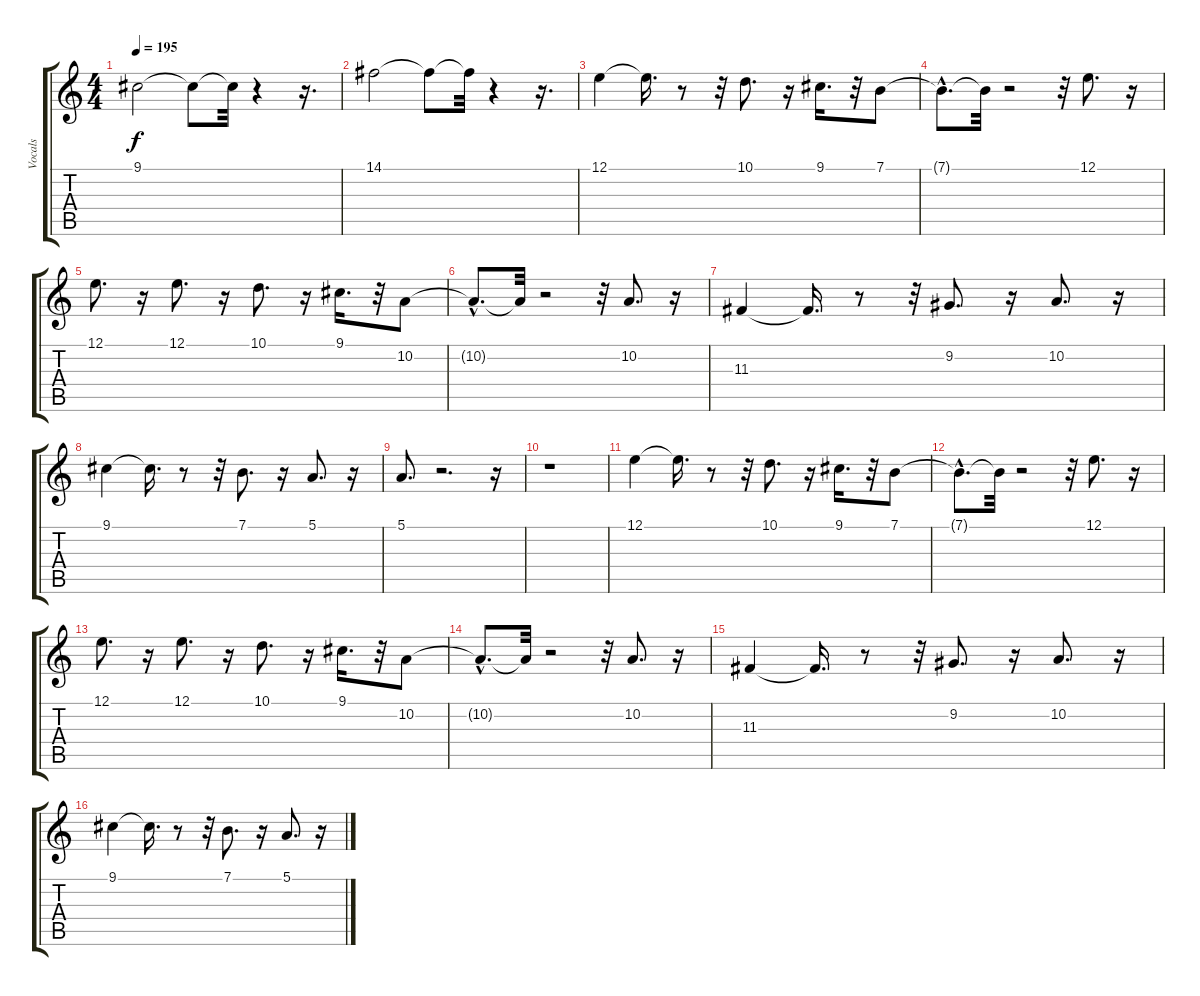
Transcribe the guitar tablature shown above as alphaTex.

\track ("Vocals" "Vocals") {instrument bassoon}
\staff {score tabs}
\tuning (E4 B3 G3 D3 A2 E2) {hide}
\ts (4 4)
\tempo 195
\clef g2
\ks c
9.1.2{dy f} 9.1{t}.8 9.1{t}.32 r.4 r.16{d} |
14.1.2 14.1{t}.8 14.1{t}.32 r.4 r.16{d} |
12.1.4 12.1{t}.16{d} r.8 r.32 10.1.8{d} r.16 9.1.16{d} r.32 7.1.8 |
7.1{hac t}.8{d} 7.1{t}.32 r.2 r.32 12.1.8{d} r.16 |
12.1.8{d} r.16 12.1.8{d} r.16 10.1.8{d} r.16 9.1.16{d} r.32 10.2.8 |
10.2{hac t}.8{d} 10.2{t}.32 r.2 r.32 10.2.8{d} r.16 |
11.3.4 11.3{t}.16{d} r.8 r.32 9.2.8{d} r.16 10.2.8{d} r.16 |
9.1.4 9.1{t}.16{d} r.8 r.32 7.1.8{d} r.16 5.1.8{d} r.16 |
5.1.8{d} r.2{d} r.16 |
r.1 |
12.1.4 12.1{t}.16{d} r.8 r.32 10.1.8{d} r.16 9.1.16{d} r.32 7.1.8 |
7.1{hac t}.8{d} 7.1{t}.32 r.2 r.32 12.1.8{d} r.16 |
12.1.8{d} r.16 12.1.8{d} r.16 10.1.8{d} r.16 9.1.16{d} r.32 10.2.8 |
10.2{hac t}.8{d} 10.2{t}.32 r.2 r.32 10.2.8{d} r.16 |
11.3.4 11.3{t}.16{d} r.8 r.32 9.2.8{d} r.16 10.2.8{d} r.16 |
9.1.4 9.1{t}.16{d} r.8 r.32 7.1.8{d} r.16 5.1.8{d} r.16
